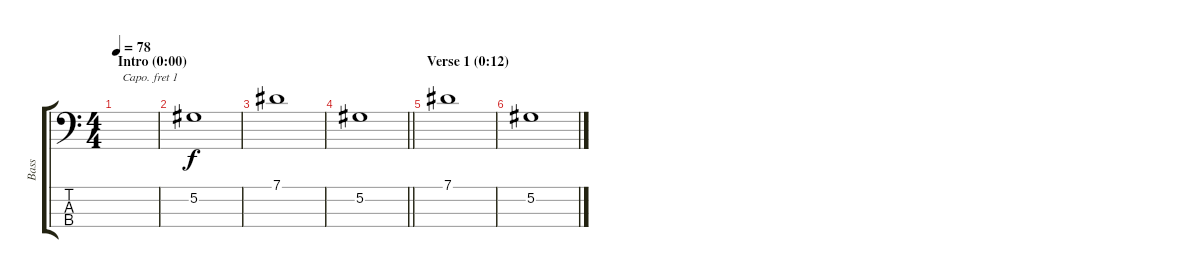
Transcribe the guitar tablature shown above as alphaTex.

\track ("Bass" "Bass") {instrument electricbassfinger}
\staff {score tabs}
\capo 1
\tuning (G2 D2 A1 E1) {hide}
\ts (4 4)
\section ("" "Intro (0:00)")
\tempo 78
\clef f4
\ks c
|
5.2.1 |
7.1.1 |
\barLineRight lightlight
5.2.1 |
\section ("" "Verse 1 (0:12)")
7.1.1 |
5.2.1
